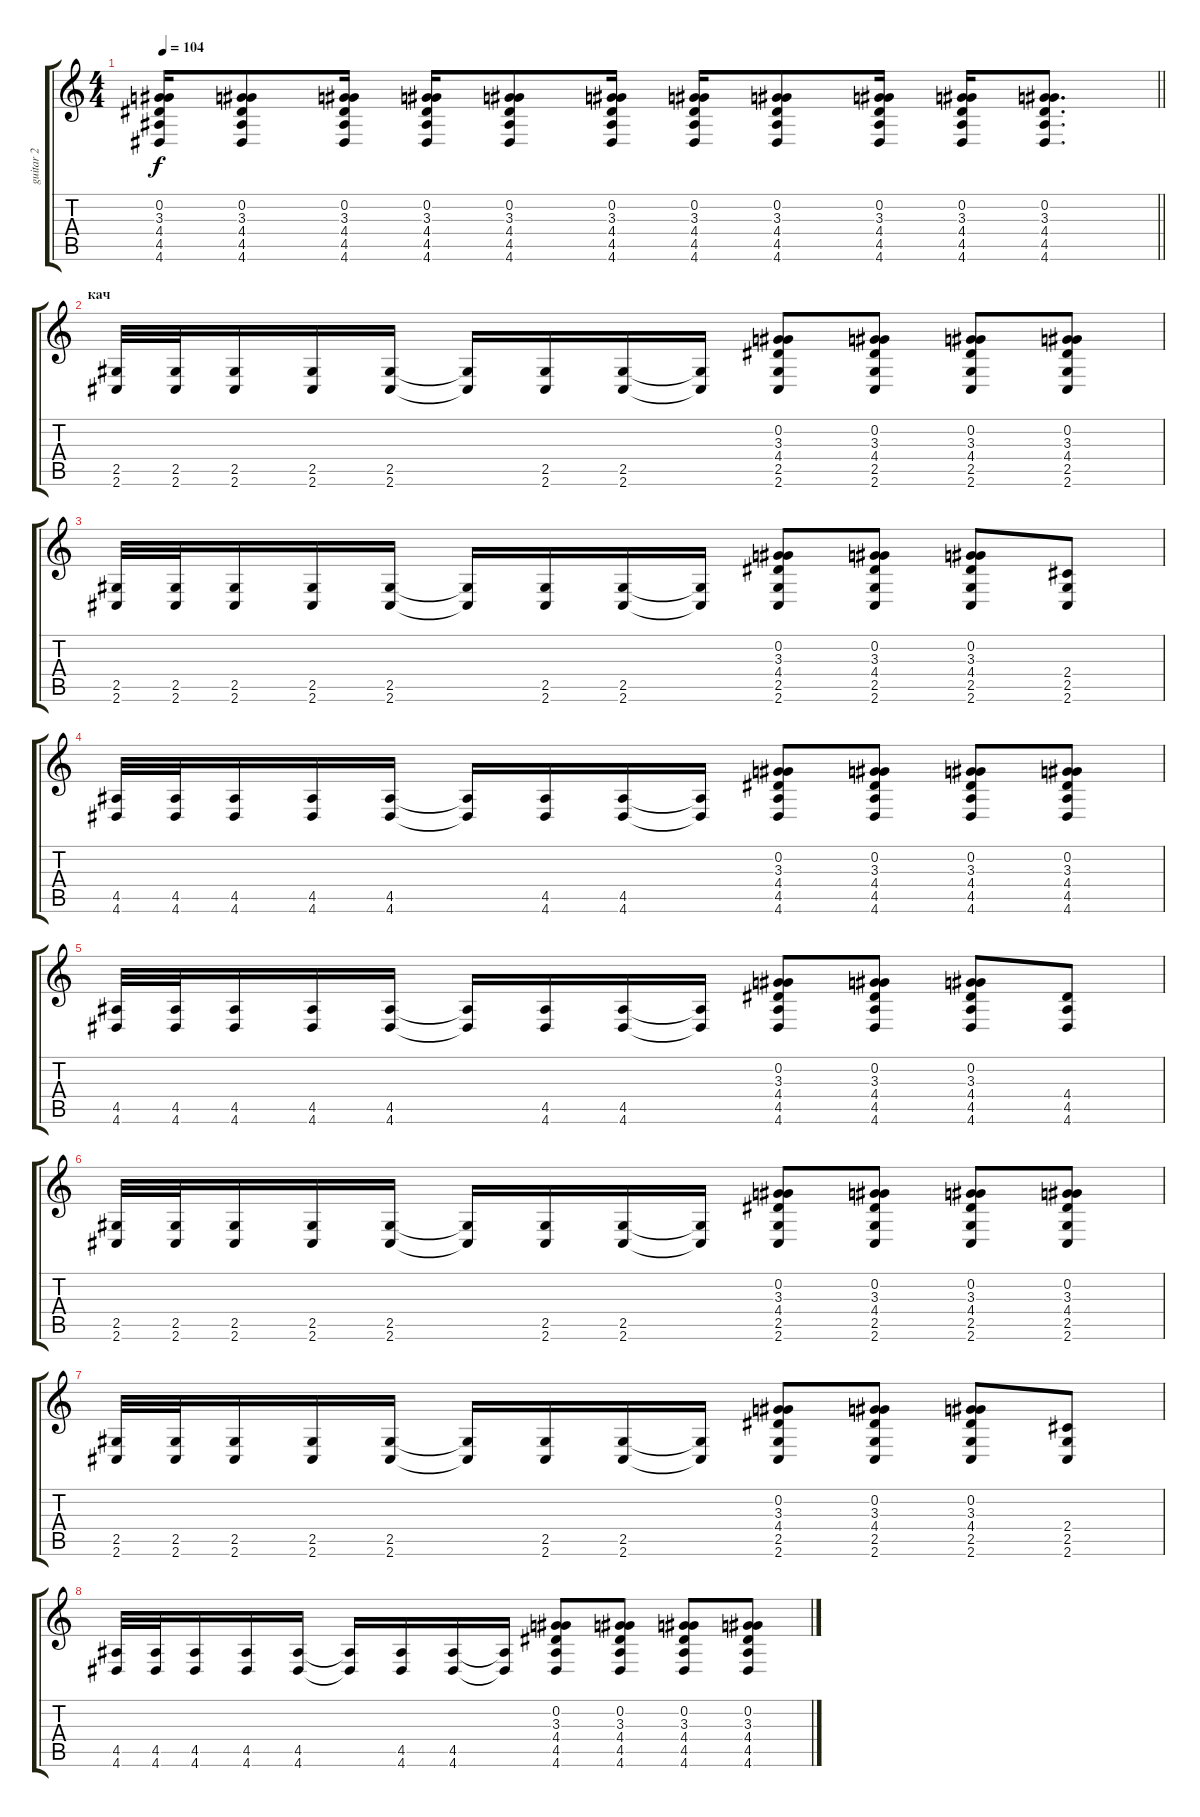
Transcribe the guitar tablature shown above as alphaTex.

\track ("guitar 2" "guitar 2") {instrument distortionguitar}
\staff {score tabs}
\tuning (Db4 Ab3 E3 B2 Gb2 B1) {hide}
\ts (4 4)
\tempo 104
\clef g2
\barLineRight lightlight
\ks c
(0.2 3.3 4.4 4.5 4.6).16{dy f} (0.2 3.3 4.4 4.5 4.6).8 (0.2 3.3 4.4 4.5 4.6).16 (0.2 3.3 4.4 4.5 4.6).16 (0.2 3.3 4.4 4.5 4.6).8 (0.2 3.3 4.4 4.5 4.6).16 (0.2 3.3 4.4 4.5 4.6).16 (0.2 3.3 4.4 4.5 4.6).8 (0.2 3.3 4.4 4.5 4.6).16 (0.2 3.3 4.4 4.5 4.6).16 (0.2 3.3 4.4 4.5 4.6).8{d} |
\section ("" "кач")
(2.5 2.6).32 (2.5 2.6).32 (2.5 2.6).16 (2.5 2.6).16 (2.5 2.6).16 (2.5{t} 2.6{t}).16 (2.5 2.6).16 (2.5 2.6).16 (2.5{t} 2.6{t}).16 (0.2 3.3 4.4 2.5 2.6).8 (0.2 3.3 4.4 2.5 2.6).8 (0.2 3.3 4.4 2.5 2.6).8 (0.2 3.3 4.4 2.5 2.6).8 |
(2.5 2.6).32 (2.5 2.6).32 (2.5 2.6).16 (2.5 2.6).16 (2.5 2.6).16 (2.5{t} 2.6{t}).16 (2.5 2.6).16 (2.5 2.6).16 (2.5{t} 2.6{t}).16 (0.2 3.3 4.4 2.5 2.6).8 (0.2 3.3 4.4 2.5 2.6).8 (0.2 3.3 4.4 2.5 2.6).8 (2.4 2.5 2.6).8 |
(4.5 4.6).32 (4.5 4.6).32 (4.5 4.6).16 (4.5 4.6).16 (4.5 4.6).16 (4.5{t} 4.6{t}).16 (4.5 4.6).16 (4.5 4.6).16 (4.5{t} 4.6{t}).16 (0.2 3.3 4.4 4.5 4.6).8 (0.2 3.3 4.4 4.5 4.6).8 (0.2 3.3 4.4 4.5 4.6).8 (0.2 3.3 4.4 4.5 4.6).8 |
(4.5 4.6).32 (4.5 4.6).32 (4.5 4.6).16 (4.5 4.6).16 (4.5 4.6).16 (4.5{t} 4.6{t}).16 (4.5 4.6).16 (4.5 4.6).16 (4.5{t} 4.6{t}).16 (0.2 3.3 4.4 4.5 4.6).8 (0.2 3.3 4.4 4.5 4.6).8 (0.2 3.3 4.4 4.5 4.6).8 (4.4 4.5 4.6).8 |
(2.5 2.6).32 (2.5 2.6).32 (2.5 2.6).16 (2.5 2.6).16 (2.5 2.6).16 (2.5{t} 2.6{t}).16 (2.5 2.6).16 (2.5 2.6).16 (2.5{t} 2.6{t}).16 (0.2 3.3 4.4 2.5 2.6).8 (0.2 3.3 4.4 2.5 2.6).8 (0.2 3.3 4.4 2.5 2.6).8 (0.2 3.3 4.4 2.5 2.6).8 |
(2.5 2.6).32 (2.5 2.6).32 (2.5 2.6).16 (2.5 2.6).16 (2.5 2.6).16 (2.5{t} 2.6{t}).16 (2.5 2.6).16 (2.5 2.6).16 (2.5{t} 2.6{t}).16 (0.2 3.3 4.4 2.5 2.6).8 (0.2 3.3 4.4 2.5 2.6).8 (0.2 3.3 4.4 2.5 2.6).8 (2.4 2.5 2.6).8 |
(4.5 4.6).32 (4.5 4.6).32 (4.5 4.6).16 (4.5 4.6).16 (4.5 4.6).16 (4.5{t} 4.6{t}).16 (4.5 4.6).16 (4.5 4.6).16 (4.5{t} 4.6{t}).16 (0.2 3.3 4.4 4.5 4.6).8 (0.2 3.3 4.4 4.5 4.6).8 (0.2 3.3 4.4 4.5 4.6).8 (0.2 3.3 4.4 4.5 4.6).8
